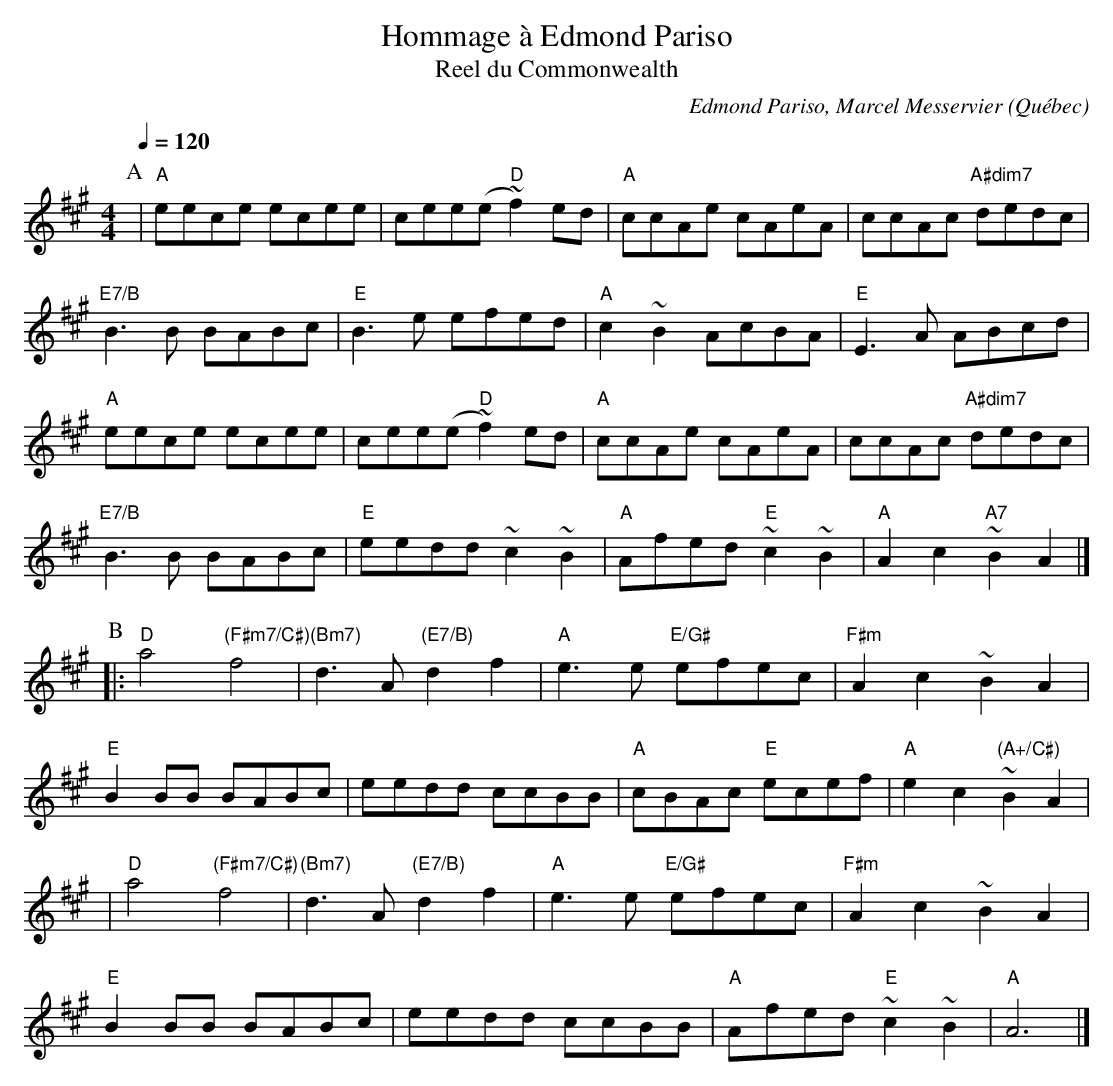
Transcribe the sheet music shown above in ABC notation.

X:1
T:Hommage à Edmond Pariso
T:Reel du Commonwealth
C:Edmond Pariso, Marcel Messervier
O:Québec
M:4/4
L:1/8
Q:1/4=120
K:Amaj
P:A
| "A" eece ecee | cee(e "D" ~f2) ed | "A" ccAe cAeA | ccAc "A#dim7" dedc |
"E7/B" B3 B BABc | "E" B3 e efed | "A" c2 ~B2 AcBA | "E" E3 A ABcd |
"A" eece ecee | cee(e"D" ~f2) ed | "A" ccAe cAeA | ccAc "A#dim7" dedc |
"E7/B" B3 B BABc | "E" eedd ~c2 ~B2 | "A" Afed "E" ~c2 ~B2 | "A" A2 c2 "A7" ~B2 A2 |]
P:B
|: "D" a4 "(F#m7/C#)" f4 | "(Bm7)" d3 A "(E7/B)" d2 f2 | "A" e3 e "E/G#" efec | "F#m" A2 c2 ~B2 A2 |
"E" B2 BB BABc | eedd ccBB | "A" cBAc "E" ecef | "A" e2 c2 "(A+/C#)" ~B2 A2 |
| "D" a4 "(F#m7/C#)" f4 | "(Bm7)" d3 A "(E7/B)" d2 f2 | "A" e3 e "E/G#" efec | "F#m" A2 c2 ~B2 A2 |
"E" B2 BB BABc | eedd ccBB | "A" Afed "E" ~c2 ~B2 | "A" A6 |]
